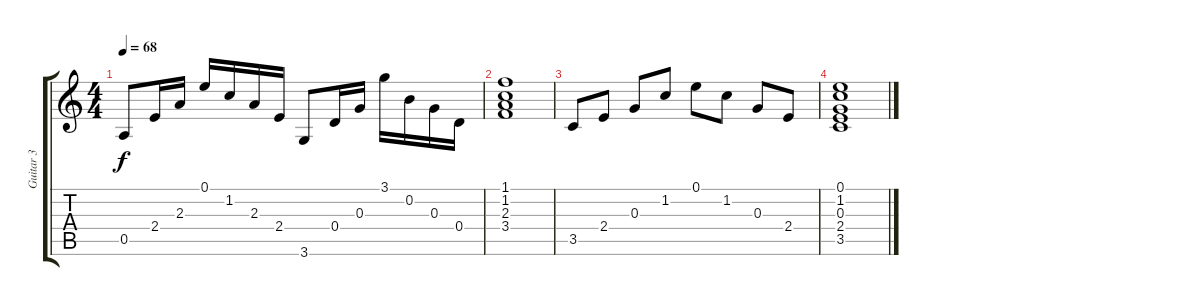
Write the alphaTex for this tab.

\track ("Guitar 3" "Guitar 3") {instrument acousticguitarnylon}
\staff {score tabs}
\tuning (E4 B3 G3 D3 A2 E2) {hide}
\ts (4 4)
\tempo 68
\clef g2
\ks c
0.5.8{dy f} 2.4.16 2.3.16 0.1.16 1.2.16 2.3.16 2.4.16 3.6.8 0.4.16 0.3.16 3.1.16 0.2.16 0.3.16 0.4.16 |
(1.1 1.2 2.3 3.4).1 |
3.5.8 2.4.8 0.3.8 1.2.8 0.1.8 1.2.8 0.3.8 2.4.8 |
(0.1 1.2 0.3 2.4 3.5).1
